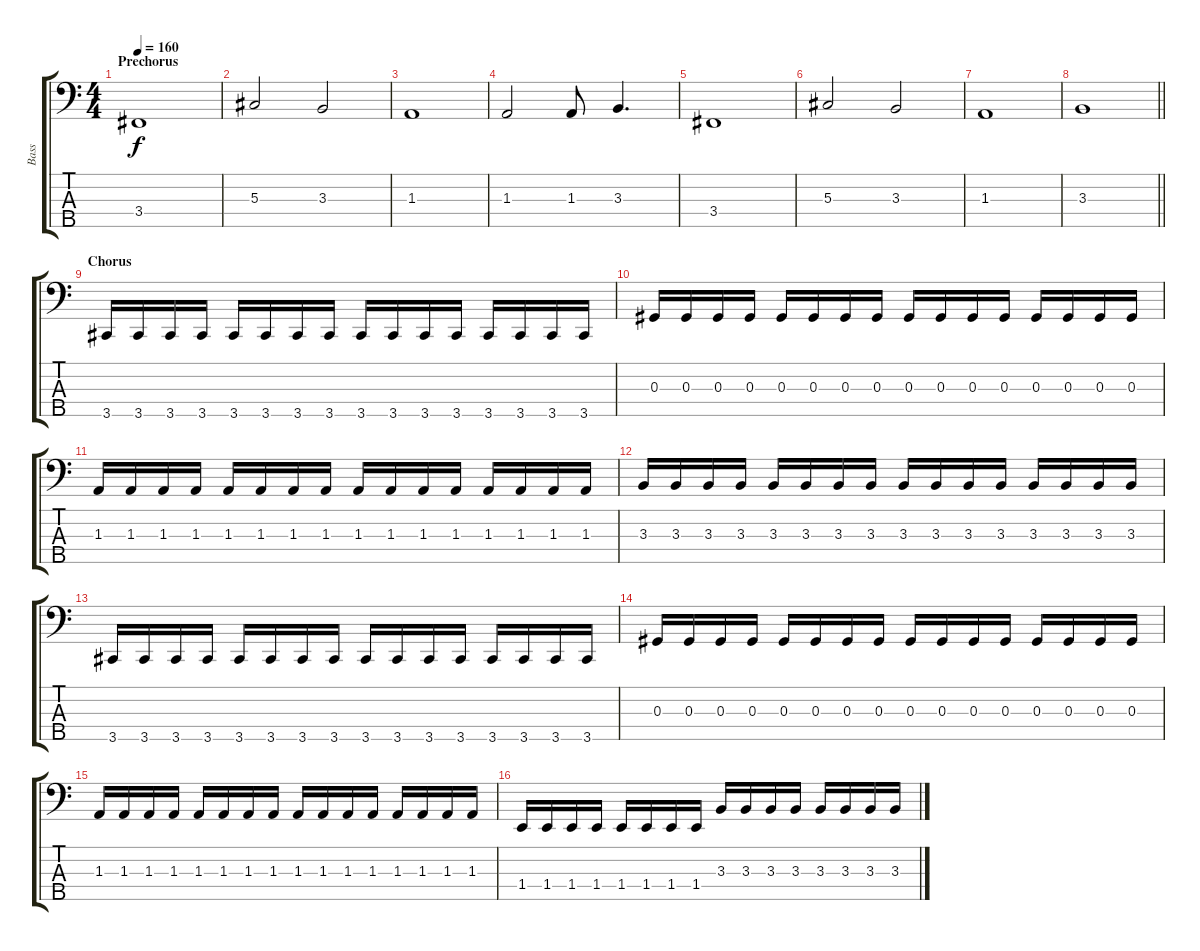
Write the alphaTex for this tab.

\track ("Bass" "Bass") {instrument electricbassfinger}
\staff {score tabs}
\tuning (Gb2 Db2 Ab1 Eb1 Bb0) {hide}
\ts (4 4)
\section ("" "Prechorus")
\tempo 160
\clef f4
\ks c
3.4.1{dy f} |
5.3.2 3.3.2 |
1.3.1 |
1.3.2 1.3.8 3.3.4{d} |
3.4.1 |
5.3.2 3.3.2 |
1.3.1 |
\barLineRight lightlight
3.3.1 |
\section ("" "Chorus")
3.5.16 3.5.16 3.5.16 3.5.16 3.5.16 3.5.16 3.5.16 3.5.16 3.5.16 3.5.16 3.5.16 3.5.16 3.5.16 3.5.16 3.5.16 3.5.16 |
0.3.16 0.3.16 0.3.16 0.3.16 0.3.16 0.3.16 0.3.16 0.3.16 0.3.16 0.3.16 0.3.16 0.3.16 0.3.16 0.3.16 0.3.16 0.3.16 |
1.3.16 1.3.16 1.3.16 1.3.16 1.3.16 1.3.16 1.3.16 1.3.16 1.3.16 1.3.16 1.3.16 1.3.16 1.3.16 1.3.16 1.3.16 1.3.16 |
3.3.16 3.3.16 3.3.16 3.3.16 3.3.16 3.3.16 3.3.16 3.3.16 3.3.16 3.3.16 3.3.16 3.3.16 3.3.16 3.3.16 3.3.16 3.3.16 |
3.5.16 3.5.16 3.5.16 3.5.16 3.5.16 3.5.16 3.5.16 3.5.16 3.5.16 3.5.16 3.5.16 3.5.16 3.5.16 3.5.16 3.5.16 3.5.16 |
0.3.16 0.3.16 0.3.16 0.3.16 0.3.16 0.3.16 0.3.16 0.3.16 0.3.16 0.3.16 0.3.16 0.3.16 0.3.16 0.3.16 0.3.16 0.3.16 |
1.3.16 1.3.16 1.3.16 1.3.16 1.3.16 1.3.16 1.3.16 1.3.16 1.3.16 1.3.16 1.3.16 1.3.16 1.3.16 1.3.16 1.3.16 1.3.16 |
1.4.16 1.4.16 1.4.16 1.4.16 1.4.16 1.4.16 1.4.16 1.4.16 3.3.16 3.3.16 3.3.16 3.3.16 3.3.16 3.3.16 3.3.16 3.3.16
